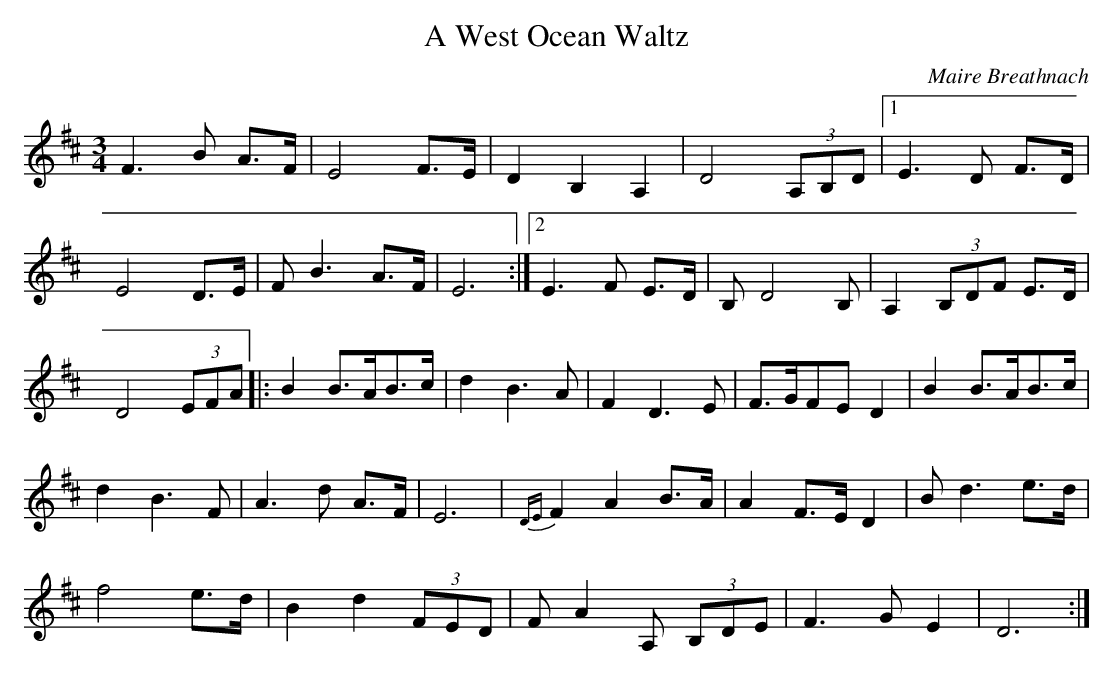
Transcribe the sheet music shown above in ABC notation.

X:1
T:A West Ocean Waltz
M:3/4
L:1/8
C:Maire Breathnach
K:D
F3B A>F|E4 F>E|D2B,2A,2|D4 (3A,B,D|1E3D F>D|
E4 D>E|FB3 A>F|E6:|2E3F E>D|B,D4B,|A,2 (3B,DF E>D|
D4 (3EFA|:B2 B>AB>c|d2 B3A|F2 D3E|F>GFE D2|B2 B>AB>c|
d2 B3F|A3d A>F|E6|{DE}F2 A2 B>A|A2 F>E D2|Bd3 e>d|
f4 e>d|B2 d2 (3FED|FA2A, (3B,DE|F3G E2|D6:|
